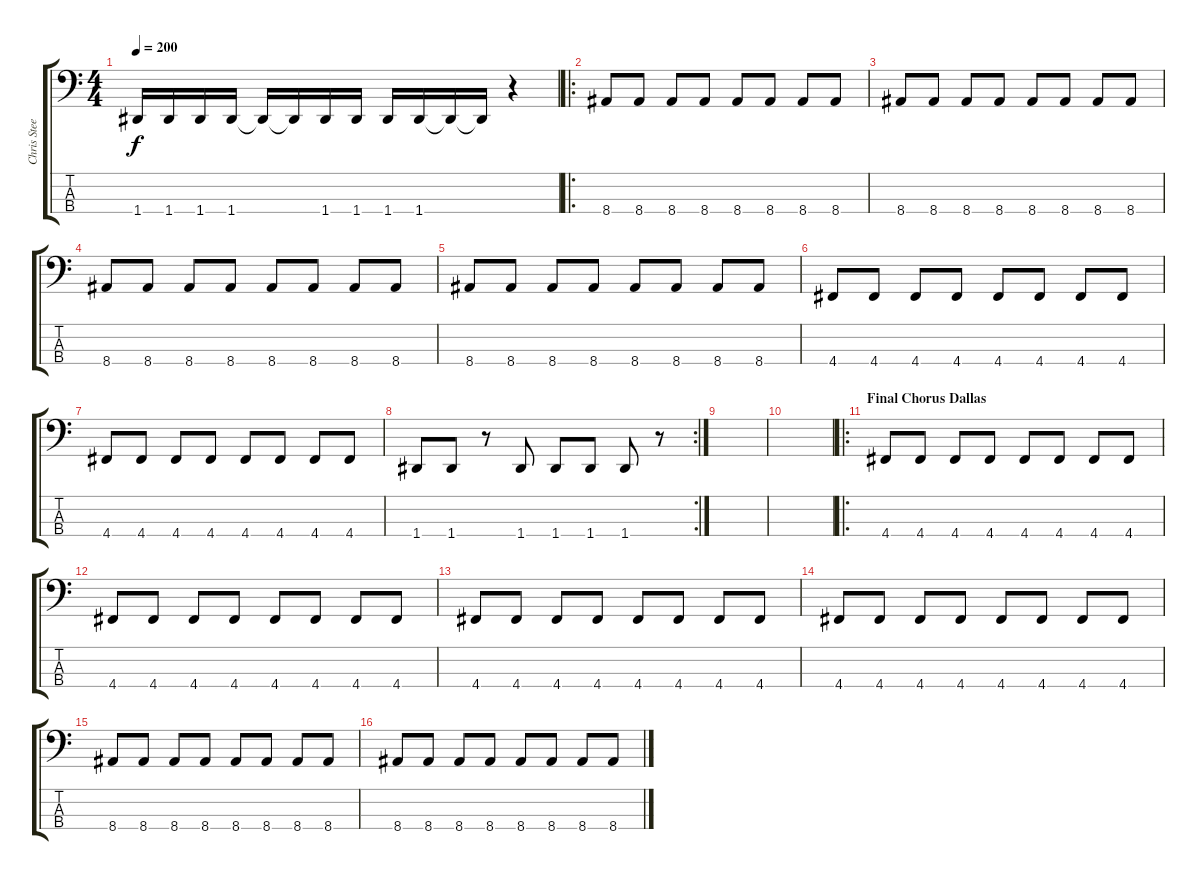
\track ("Chris Steele" "Chris Stee") {instrument electricbasspick}
\staff {score tabs}
\tuning (G2 D2 A1 D1) {hide}
\ts (4 4)
\tempo 200
\clef f4
\ks c
1.4.16{dy f} 1.4.16 1.4.16 1.4.16 1.4{t}.16 1.4{t}.16 1.4.16 1.4.16 1.4.16 1.4.16 1.4{t}.16 1.4{t}.16 r.4 |
\ro
8.4.8 8.4.8 8.4.8 8.4.8 8.4.8 8.4.8 8.4.8 8.4.8 |
8.4.8 8.4.8 8.4.8 8.4.8 8.4.8 8.4.8 8.4.8 8.4.8 |
8.4.8 8.4.8 8.4.8 8.4.8 8.4.8 8.4.8 8.4.8 8.4.8 |
8.4.8 8.4.8 8.4.8 8.4.8 8.4.8 8.4.8 8.4.8 8.4.8 |
4.4.8 4.4.8 4.4.8 4.4.8 4.4.8 4.4.8 4.4.8 4.4.8 |
4.4.8 4.4.8 4.4.8 4.4.8 4.4.8 4.4.8 4.4.8 4.4.8 |
\rc 2
1.4.8 1.4.8 r.8 1.4.8 1.4.8 1.4.8 1.4.8 r.8 |
|
|
\ro
\section ("" "Final Chorus Dallas")
4.4.8 4.4.8 4.4.8 4.4.8 4.4.8 4.4.8 4.4.8 4.4.8 |
4.4.8 4.4.8 4.4.8 4.4.8 4.4.8 4.4.8 4.4.8 4.4.8 |
4.4.8 4.4.8 4.4.8 4.4.8 4.4.8 4.4.8 4.4.8 4.4.8 |
4.4.8 4.4.8 4.4.8 4.4.8 4.4.8 4.4.8 4.4.8 4.4.8 |
8.4.8 8.4.8 8.4.8 8.4.8 8.4.8 8.4.8 8.4.8 8.4.8 |
8.4.8 8.4.8 8.4.8 8.4.8 8.4.8 8.4.8 8.4.8 8.4.8
